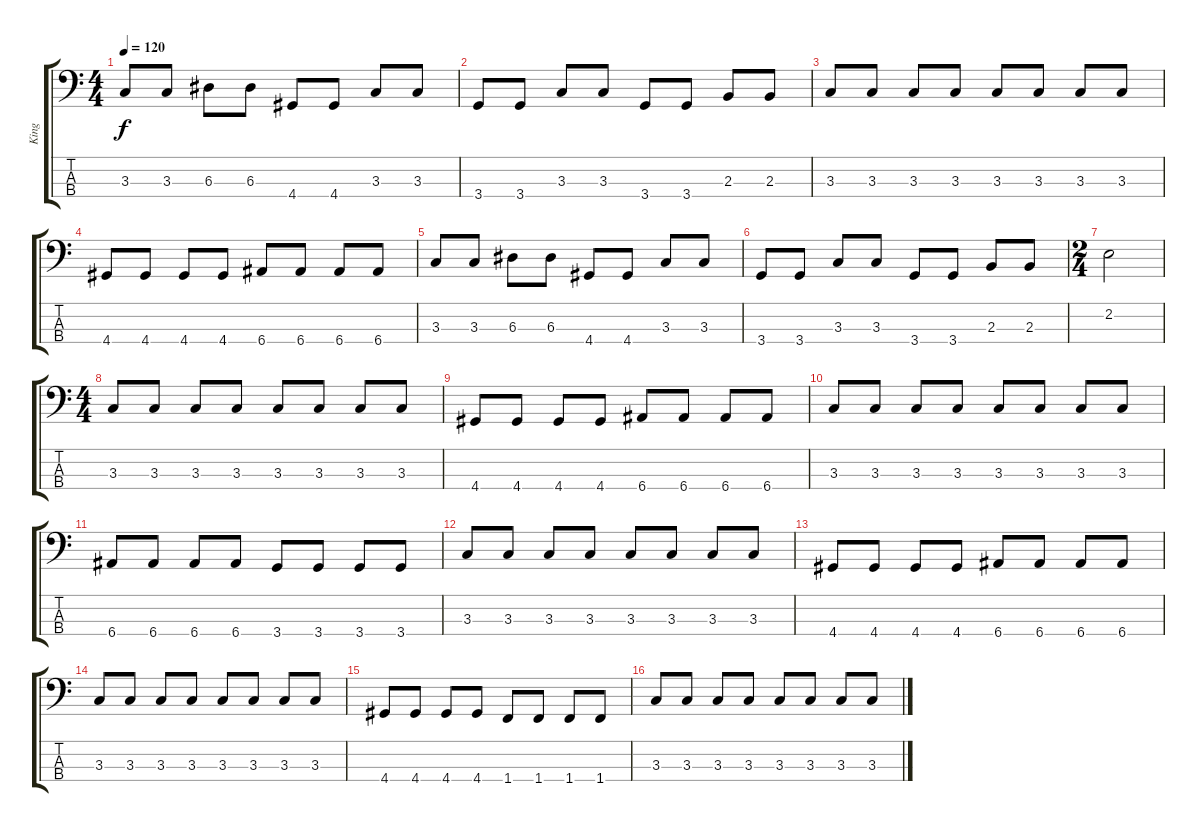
\track ("King" "King") {instrument electricbassfinger}
\staff {score tabs}
\tuning (G2 D2 A1 E1) {hide}
\ts (4 4)
\tempo 120
\clef f4
\ks c
3.3.8{dy f} 3.3.8 6.3.8 6.3.8 4.4.8 4.4.8 3.3.8 3.3.8 |
3.4.8 3.4.8 3.3.8 3.3.8 3.4.8 3.4.8 2.3.8 2.3.8 |
3.3.8 3.3.8 3.3.8 3.3.8 3.3.8 3.3.8 3.3.8 3.3.8 |
4.4.8 4.4.8 4.4.8 4.4.8 6.4.8 6.4.8 6.4.8 6.4.8 |
3.3.8 3.3.8 6.3.8 6.3.8 4.4.8 4.4.8 3.3.8 3.3.8 |
3.4.8 3.4.8 3.3.8 3.3.8 3.4.8 3.4.8 2.3.8 2.3.8 |
\ts (2 4)
2.2.2 |
\ts (4 4)
3.3.8 3.3.8 3.3.8 3.3.8 3.3.8 3.3.8 3.3.8 3.3.8 |
4.4.8 4.4.8 4.4.8 4.4.8 6.4.8 6.4.8 6.4.8 6.4.8 |
3.3.8 3.3.8 3.3.8 3.3.8 3.3.8 3.3.8 3.3.8 3.3.8 |
6.4.8 6.4.8 6.4.8 6.4.8 3.4.8 3.4.8 3.4.8 3.4.8 |
3.3.8 3.3.8 3.3.8 3.3.8 3.3.8 3.3.8 3.3.8 3.3.8 |
4.4.8 4.4.8 4.4.8 4.4.8 6.4.8 6.4.8 6.4.8 6.4.8 |
3.3.8 3.3.8 3.3.8 3.3.8 3.3.8 3.3.8 3.3.8 3.3.8 |
4.4.8 4.4.8 4.4.8 4.4.8 1.4.8 1.4.8 1.4.8 1.4.8 |
3.3.8 3.3.8 3.3.8 3.3.8 3.3.8 3.3.8 3.3.8 3.3.8
